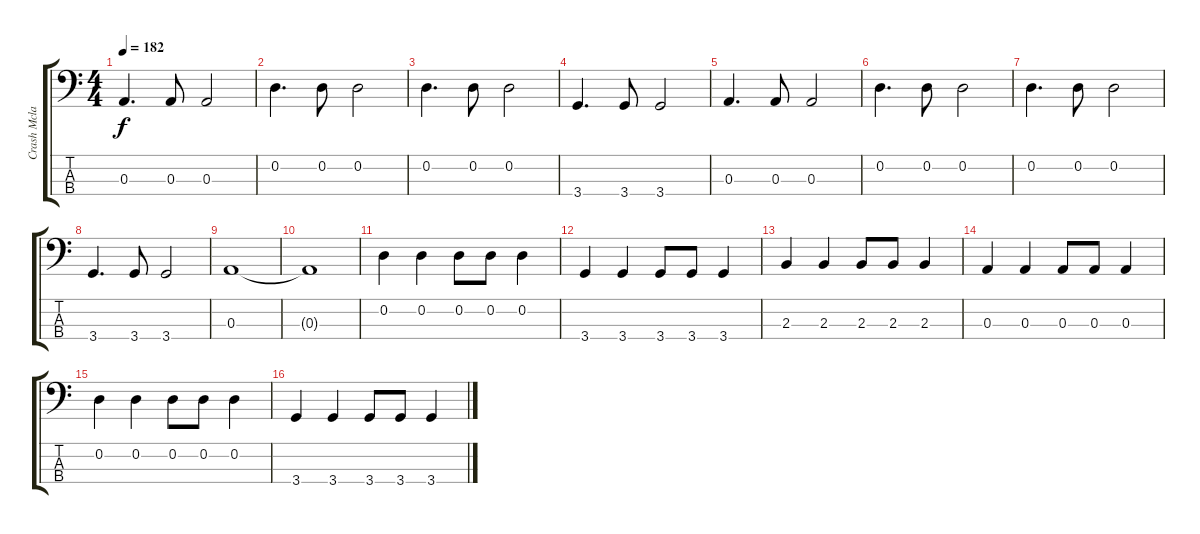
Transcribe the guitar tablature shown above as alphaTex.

\track ("Crash Mclarson" "Crash Mcla") {instrument electricbassfinger}
\staff {score tabs}
\tuning (G2 D2 A1 E1) {hide}
\ts (4 4)
\tempo 182
\clef f4
\ks c
0.3.4{d dy f} 0.3.8 0.3.2 |
0.2.4{d} 0.2.8 0.2.2 |
0.2.4{d} 0.2.8 0.2.2 |
3.4.4{d} 3.4.8 3.4.2 |
0.3.4{d} 0.3.8 0.3.2 |
0.2.4{d} 0.2.8 0.2.2 |
0.2.4{d} 0.2.8 0.2.2 |
3.4.4{d} 3.4.8 3.4.2 |
0.3.1 |
0.3{t}.1 |
0.2.4 0.2.4 0.2.8 0.2.8 0.2.4 |
3.4.4 3.4.4 3.4.8 3.4.8 3.4.4 |
2.3.4 2.3.4 2.3.8 2.3.8 2.3.4 |
0.3.4 0.3.4 0.3.8 0.3.8 0.3.4 |
0.2.4 0.2.4 0.2.8 0.2.8 0.2.4 |
3.4.4 3.4.4 3.4.8 3.4.8 3.4.4
